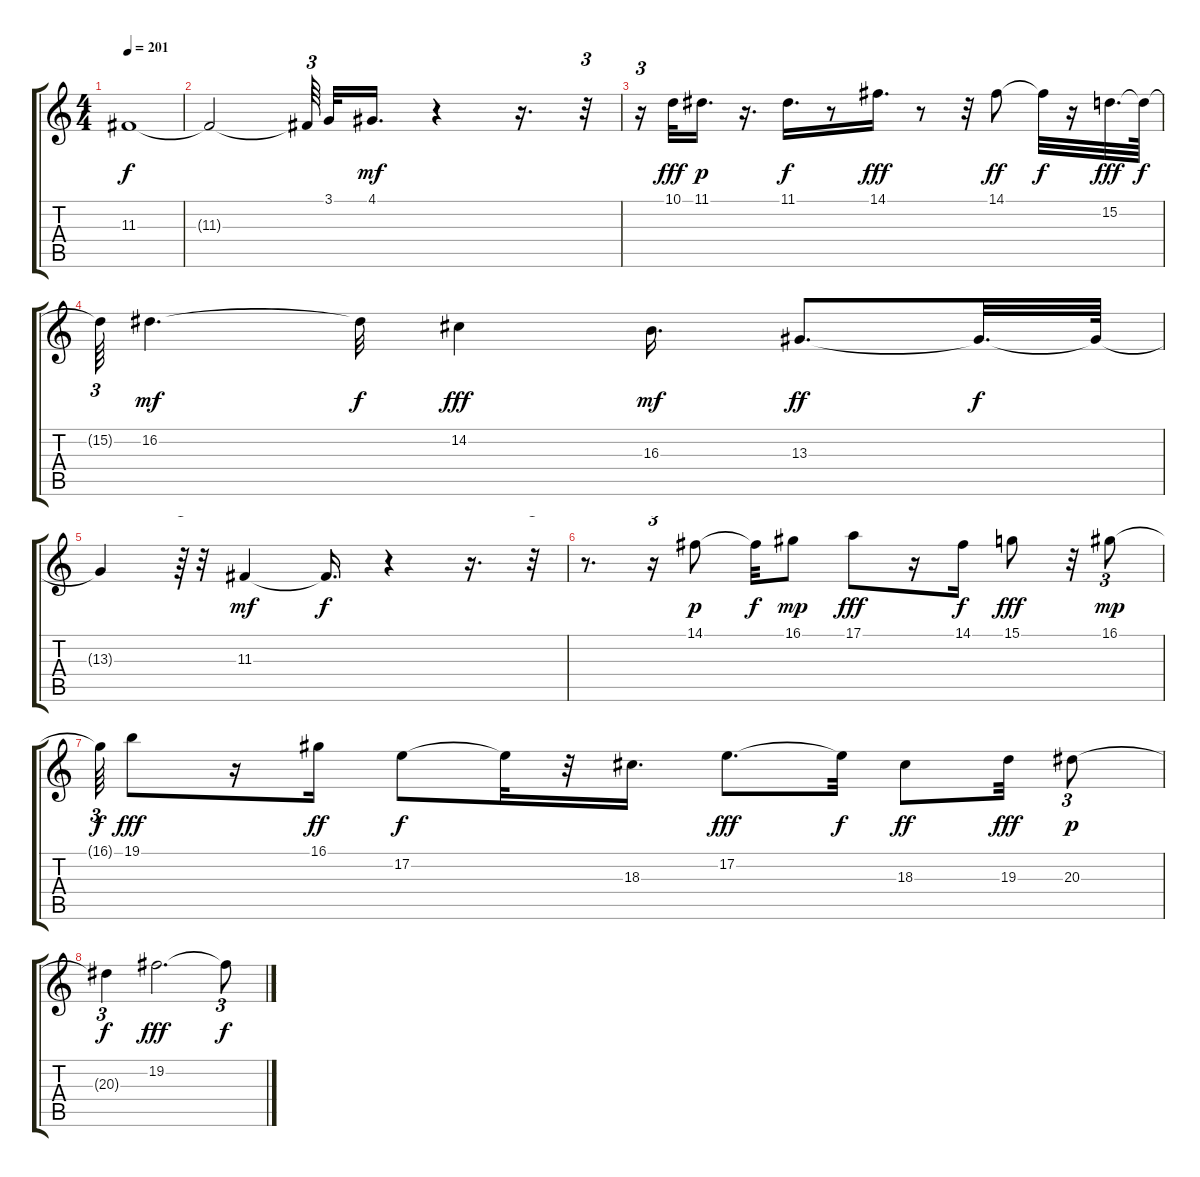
\track "" {instrument vibraphone}
\staff {score tabs}
\tuning (E4 B3 G3 D3 A2 E2) {hide}
\ts (4 4)
\tempo 201
\clef g2
\ks c
11.3{t}.1{dy f} |
11.3{t}.2 11.3{t}.64{tu (3 2)} 3.1.32 4.1.16{d dy mf} r.4 r.16{d} r.32{tu (3 2)} |
r.16{tu (3 2)} 10.1.32{dy fff} 11.1.16{d dy p} r.16{d} 11.1.16{d dy f} r.8 14.1.16{d dy fff} r.8 r.32 14.1.8{dy ff} 14.1{t}.32{dy f} r.16 15.2.32{d dy fff} 15.2{t}.64{dy f} |
15.2{t}.64{tu (3 2)} 16.2.4{d dy mf} 16.2{t}.32{dy f} 14.2.4{dy fff} 16.3.16{d dy mf} 13.3.8{d dy ff} 13.3{t}.32{d dy f} 13.3{t}.64 |
13.3{t}.4 r.64{tu (3 2)} r.32 11.3.4{dy mf} 11.3{t}.16{d dy f} r.4 r.16{d} r.32{tu (3 2)} |
r.8{d} r.16{tu (3 2)} 14.1.8{dy p} 14.1{t}.32{dy f} 16.1.8{dy mp} 17.1.8{dy fff} r.16 14.1.16{dy f} 15.1.8{dy fff} r.32 16.1.8{tu (3 2) dy mp} |
16.1{t}.64{tu (3 2) dy f} 19.1.8{dy fff} r.16 16.1.16{dy ff} 17.2.8{dy f} 17.2{t}.32 r.32 18.3.16{d} 17.2.8{d dy fff} 17.2{t}.32{dy f} 18.3.8{dy ff} 19.3.32{dy fff} 20.3.8{tu (3 2) dy p} |
20.3{t}.4{tu (3 2) dy f} 19.2.2{d dy fff} 19.2{t}.8{tu (3 2) dy f}
